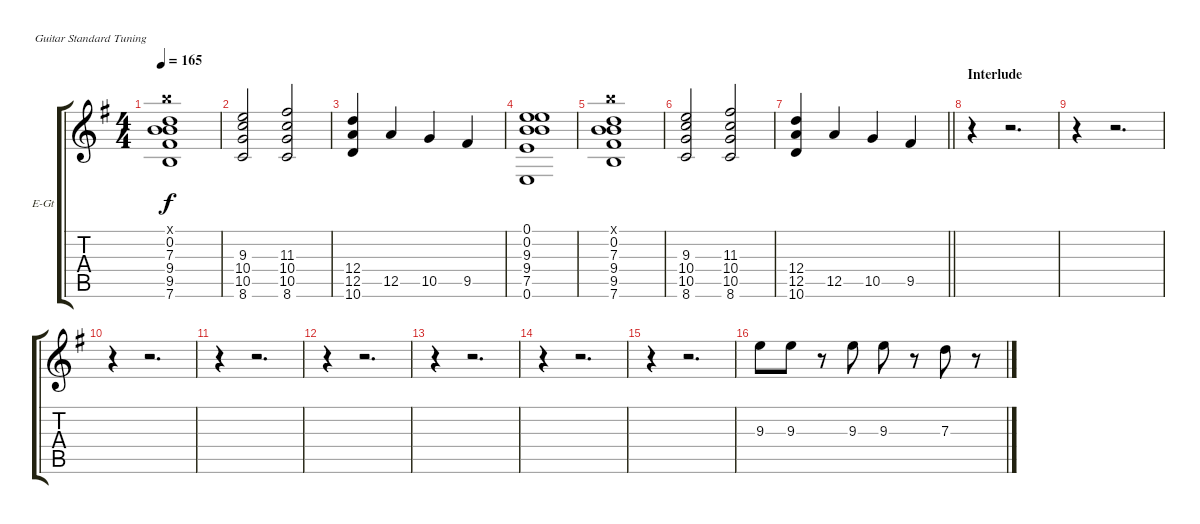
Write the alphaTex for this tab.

\bracketExtendMode groupsimilarinstruments
\firstSystemTrackNameOrientation horizontal
\otherSystemsTrackNameOrientation horizontal
\track ("Track 2" "E-Gt") {instrument overdrivenguitar}
\staff {score tabs}
\tuning (E4 B3 G3 D3 A2 E2)
\ts (4 4)
\tempo 165
\clef g2
\ks eminor
(7.1{x} 0.2 7.3 9.4 9.5 7.6).1{dy f} |
(9.3 10.4 10.5 8.6).2 (11.3 10.4 10.5 8.6).2 |
(12.4 12.5 10.6).4 12.5.4 10.5.4 9.5.4 |
(0.1 0.2 9.3 9.4 7.5 0.6).1 |
(7.1{x} 0.2 7.3 9.4 9.5 7.6).1 |
(9.3 10.4 10.5 8.6).2 (11.3 10.4 10.5 8.6).2 |
\barLineRight lightlight
(12.4 12.5 10.6).4 12.5.4 10.5.4 9.5.4 |
\section ("" "Interlude")
r.4 r.2{d} |
r.4 r.2{d} |
r.4 r.2{d} |
r.4 r.2{d} |
r.4 r.2{d} |
r.4 r.2{d} |
r.4 r.2{d} |
r.4 r.2{d} |
9.3.8 9.3.8 r.8 9.3.8 9.3.8 r.8 7.3.8 r.8
